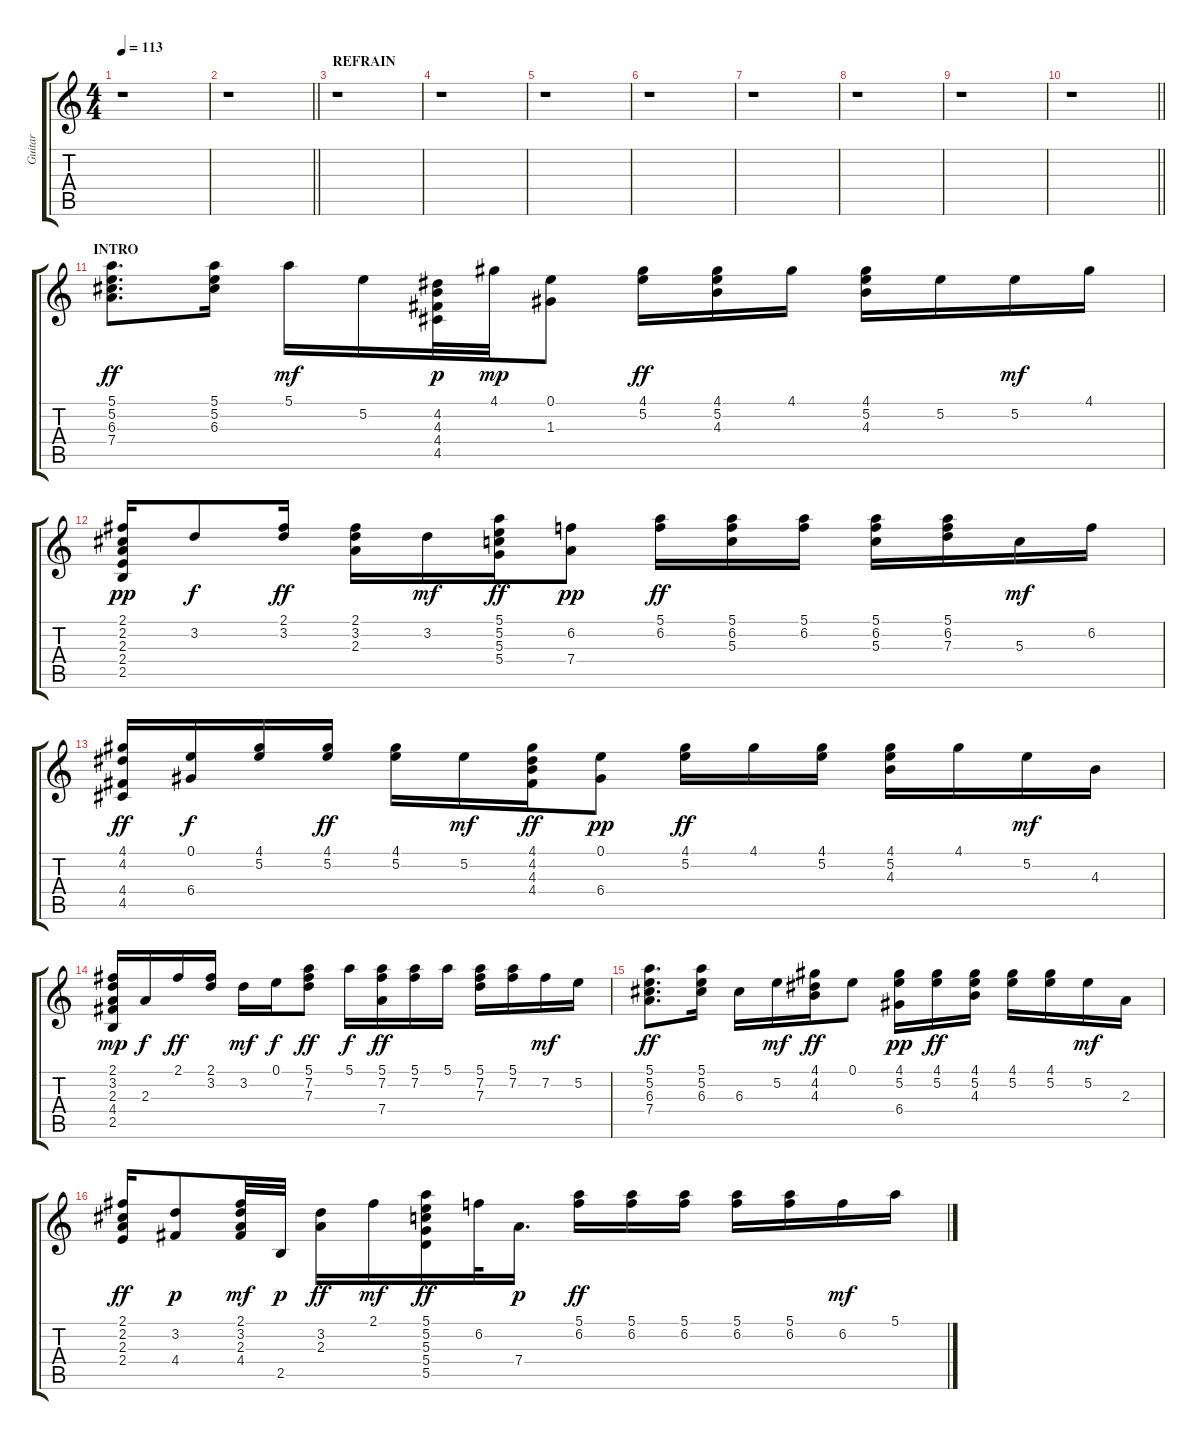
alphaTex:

\track ("Guitar" "Guitar") {instrument acousticguitarsteel}
\staff {score tabs}
\tuning (E4 B3 G3 D3 A2 E2) {hide}
\ts (4 4)
\tempo 113
\clef g2
\ks c
r.1{dy mf} |
\barLineRight lightlight
r.1 |
\section ("" "REFRAIN")
r.1 |
r.1 |
r.1 |
r.1 |
r.1 |
r.1 |
r.1 |
\barLineRight lightlight
r.1 |
\section ("" "INTRO")
(5.1 5.2 6.3 7.4).8{d dy ff} (5.1 5.2 6.3).16 5.1.16{dy mf} 5.2.16 (4.2 4.3 4.4 4.5).32{dy p} 4.1.32{dy mp} (0.1 1.3).8 (4.1 5.2).16{dy ff} (4.1 5.2 4.3).16 4.1.16 (4.1 5.2 4.3).16 5.2.16 5.2.16{dy mf} 4.1.16 |
(2.1 2.2 2.3 2.4 2.5).16{dy pp} 3.2.8{dy f} (2.1 3.2).16{dy ff} (2.1 3.2 2.3).16 3.2.16{dy mf} (5.1 5.2 5.3 5.4).16{dy ff} (6.2 7.4).8{dy pp} (5.1 6.2).16{dy ff} (5.1 6.2 5.3).16 (5.1 6.2).16 (5.1 6.2 5.3).16 (5.1 6.2 7.3).16 5.3.16{dy mf} 6.2.16 |
(4.1 4.2 4.4 4.5).16{dy ff} (0.1 6.4).16{dy f} (4.1 5.2).16 (4.1 5.2).16{dy ff} (4.1 5.2).16 5.2.16{dy mf} (4.1 4.2 4.3 4.4).16{dy ff} (0.1 6.4).8{dy pp} (4.1 5.2).16{dy ff} 4.1.16 (4.1 5.2).16 (4.1 5.2 4.3).16 4.1.16 5.2.16{dy mf} 4.3.16 |
(2.1 3.2 2.3 4.4 2.5).16{dy mp} 2.3.16{dy f} 2.1.16{dy ff} (2.1 3.2).16 3.2.16{dy mf} 0.1.16{dy f} (5.1 7.2 7.3).8{dy ff} 5.1.16{dy f} (5.1 7.2 7.4).16{dy ff} (5.1 7.2).16 5.1.16 (5.1 7.2 7.3).16 (5.1 7.2).16 7.2.16{dy mf} 5.2.16 |
(5.1 5.2 6.3 7.4).8{d dy ff} (5.1 5.2 6.3).16 6.3.16 5.2.16{dy mf} (4.1 4.2 4.3).16{dy ff} 0.1.8 (4.1 5.2 6.4).16{dy pp} (4.1 5.2).16{dy ff} (4.1 5.2 4.3).16 (4.1 5.2).16 (4.1 5.2).16 5.2.16{dy mf} 2.3.16 |
(2.1 2.2 2.3 2.4).16{dy ff} (3.2 4.4).8{dy p} (2.1 3.2 2.3 4.4).32{dy mf} 2.5.32{dy p} (3.2 2.3).16{dy ff} 2.1.16{dy mf} (5.1 5.2 5.3 5.4 5.5).16{dy ff} 6.2.32 7.4.16{d dy p} (5.1 6.2).16{dy ff} (5.1 6.2).16 (5.1 6.2).16 (5.1 6.2).16 (5.1 6.2).16 6.2.16{dy mf} 5.1.16
